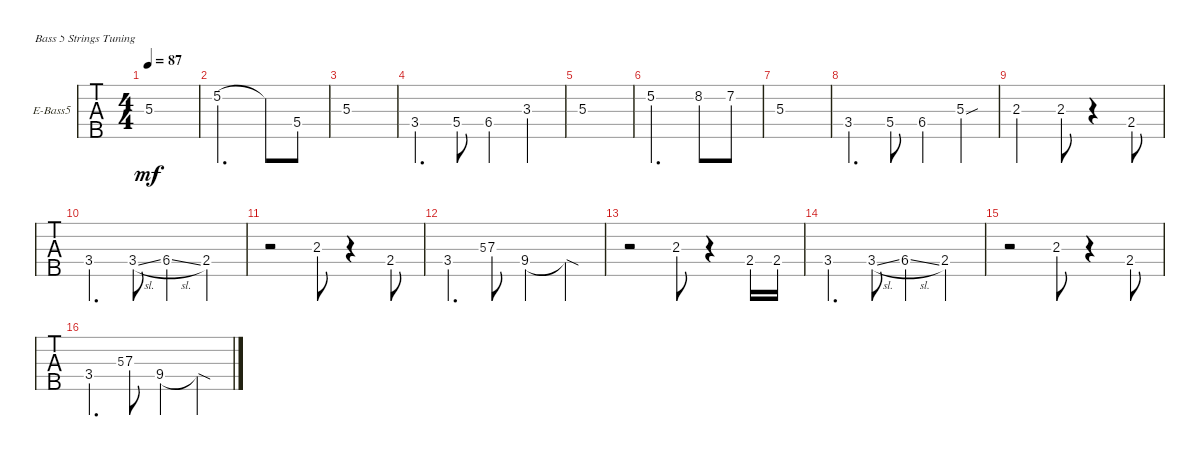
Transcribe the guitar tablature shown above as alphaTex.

\defaultSystemsLayout 4
\bracketExtendMode groupsimilarinstruments
\firstSystemTrackNameOrientation horizontal
\otherSystemsTrackNameOrientation horizontal
\track ("Electric Bass" "E-Bass5") {instrument electricbassfinger}
\staff {tabs}
\tuning (G2 D2 A1 E1 B0)
\ts (4 4)
\tempo 87
\clef f4
\ks c
5.3.1{dy mf} |
5.2.2{d} 5.2{t}.8 5.4.8 |
5.3.1 |
3.4.4{d} 5.4.8 6.4.4 3.3.4 |
5.3.1 |
5.2.2{d} 8.2.8 7.2.8 |
5.3.1 |
3.4.4{d} 5.4.8 6.4.4 5.3{sou}.4 |
2.3.2 2.3{st}.8 r.4 2.4.8 |
3.4.4{d} 3.4{sl}.8 6.4{sl}.4 2.4.4 |
r.2 2.3{st}.8 r.4 2.4.8 |
3.4.4{d} 5.3.8{gr} 7.3.8 9.4.4 9.4{sod t}.4 |
r.2 2.3{st}.8 r.4 2.4.16 2.4.16 |
3.4.4{d} 3.4{sl}.8 6.4{sl}.4 2.4.4 |
r.2 2.3{st}.8 r.4 2.4.8 |
3.4.4{d} 5.3.8{gr} 7.3.8 9.4.4 9.4{sod t}.4
